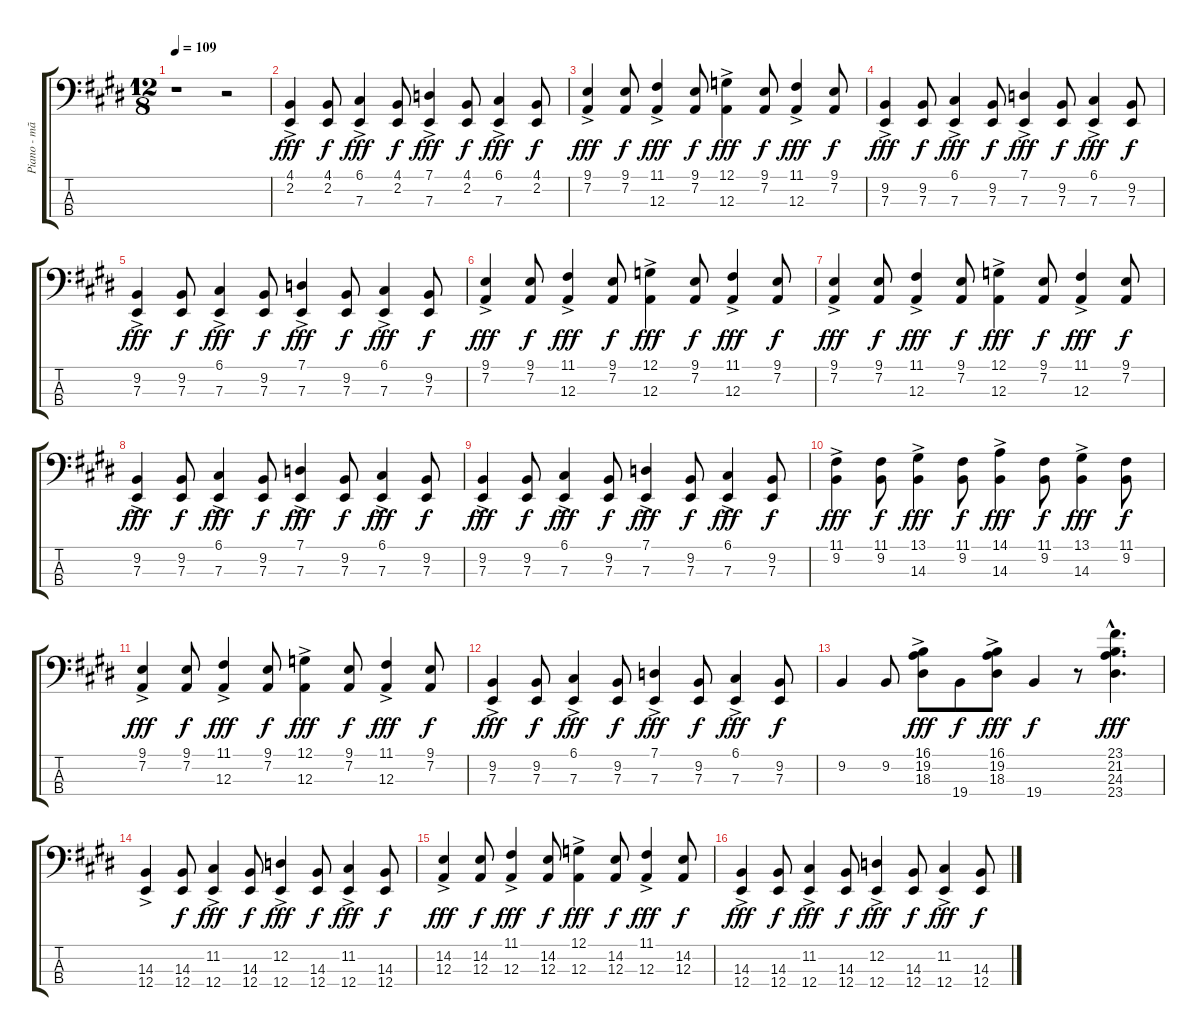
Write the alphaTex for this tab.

\track ("Piano - mão esquerda" "Piano - mã") {instrument acousticgrandpiano}
\staff {score tabs}
\tuning (G2 D2 A1 E1) {hide}
\ts (12 8)
\tempo 109
\clef f4
\ks e
r.1{dy fff instrument acousticgrandpiano} r.2 |
(4.1{ac} 2.2).4 (4.1 2.2).8{dy f} (6.1{ac} 7.3).4{dy fff} (4.1 2.2).8{dy f} (7.1{ac} 7.3).4{dy fff} (4.1 2.2).8{dy f} (6.1{ac} 7.3).4{dy fff} (4.1 2.2).8{dy f} |
(9.1{ac} 7.2).4{dy fff} (9.1 7.2).8{dy f} (11.1{ac} 12.3).4{dy fff} (9.1 7.2).8{dy f} (12.1{ac} 12.3).4{dy fff} (9.1 7.2).8{dy f} (11.1{ac} 12.3).4{dy fff} (9.1 7.2).8{dy f} |
(9.2{ac} 7.3).4{dy fff} (9.2 7.3).8{dy f} (6.1{ac} 7.3).4{dy fff} (9.2 7.3).8{dy f} (7.1{ac} 7.3).4{dy fff} (9.2 7.3).8{dy f} (6.1{ac} 7.3).4{dy fff} (9.2 7.3).8{dy f} |
(9.2{ac} 7.3).4{dy fff} (9.2 7.3).8{dy f} (6.1{ac} 7.3).4{dy fff} (9.2 7.3).8{dy f} (7.1{ac} 7.3).4{dy fff} (9.2 7.3).8{dy f} (6.1{ac} 7.3).4{dy fff} (9.2 7.3).8{dy f} |
(9.1{ac} 7.2).4{dy fff} (9.1 7.2).8{dy f} (11.1{ac} 12.3).4{dy fff} (9.1 7.2).8{dy f} (12.1{ac} 12.3).4{dy fff} (9.1 7.2).8{dy f} (11.1{ac} 12.3).4{dy fff} (9.1 7.2).8{dy f} |
(9.1{ac} 7.2).4{dy fff} (9.1 7.2).8{dy f} (11.1{ac} 12.3).4{dy fff} (9.1 7.2).8{dy f} (12.1{ac} 12.3).4{dy fff} (9.1 7.2).8{dy f} (11.1{ac} 12.3).4{dy fff} (9.1 7.2).8{dy f} |
(9.2{ac} 7.3).4{dy fff} (9.2 7.3).8{dy f} (6.1{ac} 7.3).4{dy fff} (9.2 7.3).8{dy f} (7.1{ac} 7.3).4{dy fff} (9.2 7.3).8{dy f} (6.1{ac} 7.3).4{dy fff} (9.2 7.3).8{dy f} |
(9.2{ac} 7.3).4{dy fff} (9.2 7.3).8{dy f} (6.1{ac} 7.3).4{dy fff} (9.2 7.3).8{dy f} (7.1{ac} 7.3).4{dy fff} (9.2 7.3).8{dy f} (6.1{ac} 7.3).4{dy fff} (9.2 7.3).8{dy f} |
(11.1{ac} 9.2).4{dy fff} (11.1 9.2).8{dy f} (13.1{ac} 14.3).4{dy fff} (11.1 9.2).8{dy f} (14.1{ac} 14.3).4{dy fff} (11.1 9.2).8{dy f} (13.1{ac} 14.3).4{dy fff} (11.1 9.2).8{dy f} |
(9.1{ac} 7.2).4{dy fff} (9.1 7.2).8{dy f} (11.1{ac} 12.3).4{dy fff} (9.1 7.2).8{dy f} (12.1{ac} 12.3).4{dy fff} (9.1 7.2).8{dy f} (11.1{ac} 12.3).4{dy fff} (9.1 7.2).8{dy f} |
(9.2{ac} 7.3).4{dy fff} (9.2 7.3).8{dy f} (6.1{ac} 7.3).4{dy fff} (9.2 7.3).8{dy f} (7.1{ac} 7.3).4{dy fff} (9.2 7.3).8{dy f} (6.1{ac} 7.3).4{dy fff} (9.2 7.3).8{dy f} |
9.2.4 9.2.8 (16.1{ac} 19.2 18.3).8{dy fff} 19.4.8{dy f} (16.1{ac} 19.2 18.3).8{dy fff} 19.4.4{dy f} r.8 (23.1{hac} 21.2{hac} 24.3{hac} 23.4{hac}).4{d dy fff} |
(14.3{ac} 12.4).4 (14.3 12.4).8{dy f} (11.2{ac} 12.4).4{dy fff} (14.3 12.4).8{dy f} (12.2{ac} 12.4).4{dy fff} (14.3 12.4).8{dy f} (11.2{ac} 12.4).4{dy fff} (14.3 12.4).8{dy f} |
(14.2{ac} 12.3).4{dy fff} (14.2 12.3).8{dy f} (11.1{ac} 12.3).4{dy fff} (14.2 12.3).8{dy f} (12.1{ac} 12.3).4{dy fff} (14.2 12.3).8{dy f} (11.1{ac} 12.3).4{dy fff} (14.2 12.3).8{dy f} |
(14.3{ac} 12.4).4{dy fff} (14.3 12.4).8{dy f} (11.2{ac} 12.4).4{dy fff} (14.3 12.4).8{dy f} (12.2{ac} 12.4).4{dy fff} (14.3 12.4).8{dy f} (11.2{ac} 12.4).4{dy fff} (14.3 12.4).8{dy f}
